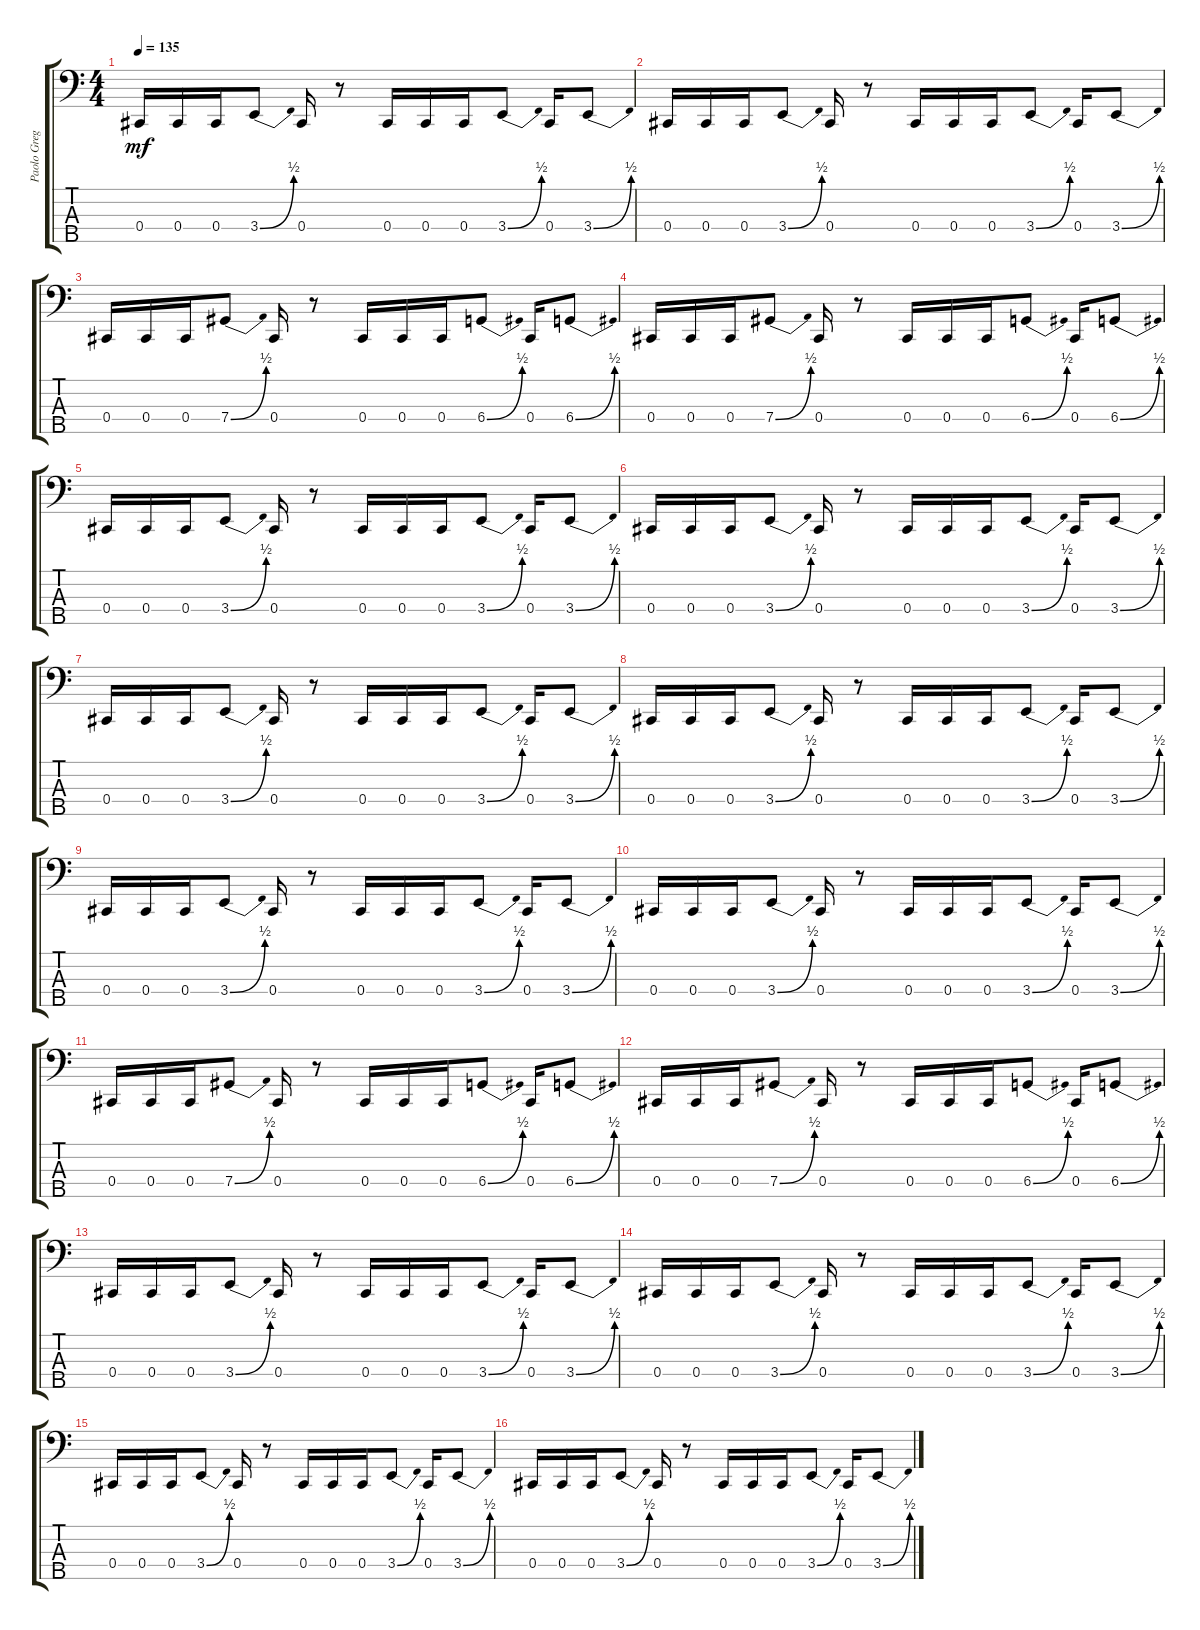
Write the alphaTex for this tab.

\track ("Paolo Gregoletto" "Paolo Greg") {instrument electricbassfinger}
\staff {score tabs}
\tuning (Gb2 Db2 Ab1 Db1 Ab0) {hide}
\ts (4 4)
\tempo 135
\clef f4
\ks c
0.4.16{dy mf} 0.4.16 0.4.16 3.4{be (bend 0 0 60 2)}.8 0.4.16 r.8 0.4.16 0.4.16 0.4.16 3.4{be (bend 0 0 60 2)}.8 0.4.16 3.4{be (bend 0 0 60 2)}.8 |
0.4.16 0.4.16 0.4.16 3.4{be (bend 0 0 60 2)}.8 0.4.16 r.8 0.4.16 0.4.16 0.4.16 3.4{be (bend 0 0 60 2)}.8 0.4.16 3.4{be (bend 0 0 60 2)}.8 |
0.4.16 0.4.16 0.4.16 7.4{be (bend 0 0 60 2)}.8 0.4.16 r.8 0.4.16 0.4.16 0.4.16 6.4{be (bend 0 0 60 2)}.8 0.4.16 6.4{be (bend 0 0 60 2)}.8 |
0.4.16 0.4.16 0.4.16 7.4{be (bend 0 0 60 2)}.8 0.4.16 r.8 0.4.16 0.4.16 0.4.16 6.4{be (bend 0 0 60 2)}.8 0.4.16 6.4{be (bend 0 0 60 2)}.8 |
0.4.16 0.4.16 0.4.16 3.4{be (bend 0 0 60 2)}.8 0.4.16 r.8 0.4.16 0.4.16 0.4.16 3.4{be (bend 0 0 60 2)}.8 0.4.16 3.4{be (bend 0 0 60 2)}.8 |
0.4.16 0.4.16 0.4.16 3.4{be (bend 0 0 60 2)}.8 0.4.16 r.8 0.4.16 0.4.16 0.4.16 3.4{be (bend 0 0 60 2)}.8 0.4.16 3.4{be (bend 0 0 60 2)}.8 |
0.4.16 0.4.16 0.4.16 3.4{be (bend 0 0 60 2)}.8 0.4.16 r.8 0.4.16 0.4.16 0.4.16 3.4{be (bend 0 0 60 2)}.8 0.4.16 3.4{be (bend 0 0 60 2)}.8 |
0.4.16 0.4.16 0.4.16 3.4{be (bend 0 0 60 2)}.8 0.4.16 r.8 0.4.16 0.4.16 0.4.16 3.4{be (bend 0 0 60 2)}.8 0.4.16 3.4{be (bend 0 0 60 2)}.8 |
0.4.16 0.4.16 0.4.16 3.4{be (bend 0 0 60 2)}.8 0.4.16 r.8 0.4.16 0.4.16 0.4.16 3.4{be (bend 0 0 60 2)}.8 0.4.16 3.4{be (bend 0 0 60 2)}.8 |
0.4.16 0.4.16 0.4.16 3.4{be (bend 0 0 60 2)}.8 0.4.16 r.8 0.4.16 0.4.16 0.4.16 3.4{be (bend 0 0 60 2)}.8 0.4.16 3.4{be (bend 0 0 60 2)}.8 |
0.4.16 0.4.16 0.4.16 7.4{be (bend 0 0 60 2)}.8 0.4.16 r.8 0.4.16 0.4.16 0.4.16 6.4{be (bend 0 0 60 2)}.8 0.4.16 6.4{be (bend 0 0 60 2)}.8 |
0.4.16 0.4.16 0.4.16 7.4{be (bend 0 0 60 2)}.8 0.4.16 r.8 0.4.16 0.4.16 0.4.16 6.4{be (bend 0 0 60 2)}.8 0.4.16 6.4{be (bend 0 0 60 2)}.8 |
0.4.16 0.4.16 0.4.16 3.4{be (bend 0 0 60 2)}.8 0.4.16 r.8 0.4.16 0.4.16 0.4.16 3.4{be (bend 0 0 60 2)}.8 0.4.16 3.4{be (bend 0 0 60 2)}.8 |
0.4.16 0.4.16 0.4.16 3.4{be (bend 0 0 60 2)}.8 0.4.16 r.8 0.4.16 0.4.16 0.4.16 3.4{be (bend 0 0 60 2)}.8 0.4.16 3.4{be (bend 0 0 60 2)}.8 |
0.4.16 0.4.16 0.4.16 3.4{be (bend 0 0 60 2)}.8 0.4.16 r.8 0.4.16 0.4.16 0.4.16 3.4{be (bend 0 0 60 2)}.8 0.4.16 3.4{be (bend 0 0 60 2)}.8 |
0.4.16 0.4.16 0.4.16 3.4{be (bend 0 0 60 2)}.8 0.4.16 r.8 0.4.16 0.4.16 0.4.16 3.4{be (bend 0 0 60 2)}.8 0.4.16 3.4{be (bend 0 0 60 2)}.8
